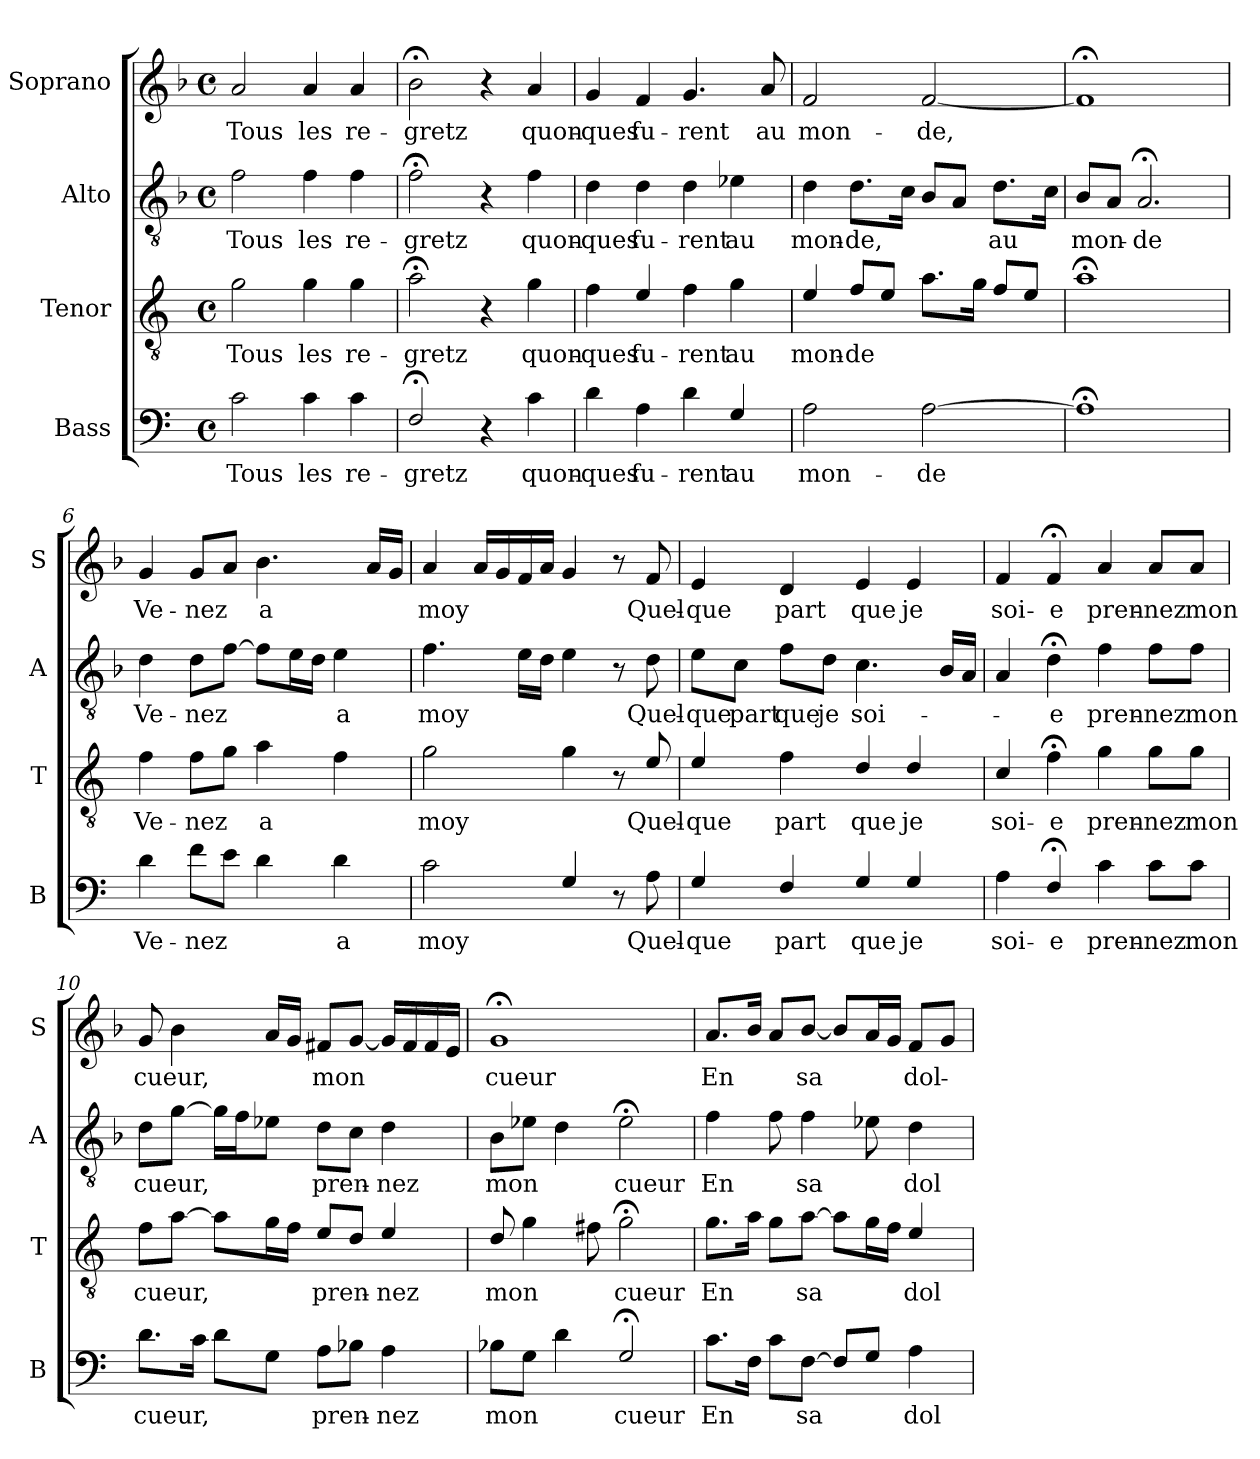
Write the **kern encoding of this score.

**kern	**text	**kern	**text	**kern	**text	**kern	**text
*part4	*part4	*part3	*part3	*part2	*part2	*part1	*part1
*staff4	*staff4	*staff3	*staff3	*staff2	*staff2	*staff1	*staff1
*I"Bass	*	*I"Tenor	*	*I"Alto	*	*I"Soprano	*
*I'B	*	*I'T	*	*I'A	*	*I'S	*
*clefF4	*	*clefGv2	*	*clefGv2	*	*clefG2	*
*ITrd4c7	*	*ITrd4c7	*	*	*	*	*
*k[b-]	*	*k[b-]	*	*k[b-]	*	*k[b-]	*
*d:	*	*d:	*	*d:	*	*d:	*
*M4/4	*	*M4/4	*	*M4/4	*	*M4/4	*
*met(c)	*	*met(c)	*	*met(c)	*	*met(c)	*
=1	=1	=1	=1	=1	=1	=1	=1
2F\	Tous	2c\	Tous	2f\	Tous	2a/	Tous
4F\	les	4c\	les	4f\	les	4a/	les
4F\	re-	4c\	re-	4f\	re-	4a/	re-
=2	=2	=2	=2	=2	=2	=2	=2
2BB-;</	-gretz	2d;<\	-gretz	2f;<\	-gretz	2b-;<\	-gretz
4r	.	4r	.	4r	.	4r	.
4F\	quon-	4c\	quon-	4f\	quon-	4a/	quon-
=3	=3	=3	=3	=3	=3	=3	=3
4G\	-ques	4B-\	-ques	4d\	-ques	4g/	-ques
4D\	fu-	4A/	fu-	4d\	fu-	4f/	fu-
4G\	-rent	4B-\	-rent	4d\	-rent	4.g/	-rent
4C/	au	4c\	au	4e-\	au	.	.
.	.	.	.	.	.	8a/	au
=4	=4	=4	=4	=4	=4	=4	=4
2D\	mon-	4A/	mon-	4d\	mon-	2f/	mon-
.	.	8B-/L	-de	8.d\L	-de,	.	.
.	.	8A/J	.	.	.	.	.
.	.	.	.	16c\Jk	.	.	.
[2D\	-de	8.d\L	.	8B-/L	.	[2f/	-de,
.	.	.	.	8A/J	.	.	.
.	.	16c\Jk	.	.	.	.	.
.	.	8B-/L	.	8.d\L	au	.	.
.	.	8A/J	.	.	.	.	.
.	.	.	.	16c\Jk	.	.	.
=5	=5	=5	=5	=5	=5	=5	=5
1D;<]	.	1d;<	.	8B-/L	mon-	1f;<]	.
.	.	.	.	8A/J	.	.	.
.	.	.	.	2.A;</	-de	.	.
!!LO:LB:g=z
=6	=6	=6	=6	=6	=6	=6	=6
4G\	Ve-	4B-\	Ve-	4d\	Ve-	4g/	Ve-
8B-\L	-nez	8B-\L	-nez	8d\L	-nez	8g/L	-nez
8A\J	.	8c\J	.	[8f\J	.	8a/J	.
4G\	.	4d\	a	8f\L]	.	4.b-\	a
.	.	.	.	16e\L	.	.	.
.	.	.	.	16d\JJ	.	.	.
4G\	a	4B-\	.	4e\	a	.	.
.	.	.	.	.	.	16a/LL	.
.	.	.	.	.	.	16g/JJ	.
=7	=7	=7	=7	=7	=7	=7	=7
2F\	moy	2c\	moy	4.f\	moy	4a/	moy
.	.	.	.	.	.	16a/LL	.
.	.	.	.	.	.	16g/	.
.	.	.	.	16e\LL	.	16f/	.
.	.	.	.	16d\JJ	.	16a/JJ	.
4C/	.	4c\	.	4e\	.	4g/	.
8r	.	8r	.	8r	.	8r	.
8D\	Quel-	8A/	Quel-	8d\	Quel-	8f/	Quel-
=8	=8	=8	=8	=8	=8	=8	=8
4C/	-que	4A/	-que	8e\L	-que	4e/	-que
.	.	.	.	8c\J	part	.	.
4BB-/	part	4B-\	part	8f\L	que	4d/	part
.	.	.	.	8d\J	je	.	.
4C/	que	4G/	que	4.c\	soi-	4e/	que
4C/	je	4G/	je	.	.	4e/	je
.	.	.	.	16B-/LL	.	.	.
.	.	.	.	16A/JJ	.	.	.
=9	=9	=9	=9	=9	=9	=9	=9
4D\	soi-	4F/	soi-	4A/	.	4f/	soi-
4BB-;</	-e	4B-;<\	-e	4d;<\	-e	4f;</	-e
4F\	pren-	4c\	pren-	4f\	pren-	4a/	pren-
8F\L	-nez	8c\L	-nez	8f\L	-nez	8a/L	-nez
8F\J	mon	8c\J	mon	8f\J	mon	8a/J	mon
!!LO:LB:g=z
=10	=10	=10	=10	=10	=10	=10	=10
8.G\L	cueur,	8B-\L	cueur,	8d\L	cueur,	8g/	cueur,
.	.	[8d\J	.	[8g\J	.	4b-\	.
16F\Jk	.	.	.	.	.	.	.
8G\L	.	8d\L]	.	16g\LL]	.	.	.
.	.	.	.	16f\J	.	.	.
8C\J	.	16c\L	.	8e-\J	.	16a/LL	.
.	.	16B-\JJ	.	.	.	16g/JJ	.
8D\L	pren-	8A/L	pren-	8d\L	pren-	8f#/L	mon
8E-\J	.	8G/J	.	8c\J	.	[8g/J	.
4D\	-nez	4A/	-nez	4d\	-nez	16g/LL]	.
.	.	.	.	.	.	16f#/	.
.	.	.	.	.	.	16f#/	.
.	.	.	.	.	.	16e/JJ	.
=11	=11	=11	=11	=11	=11	=11	=11
8E-X\L	mon	8G/	mon	8B-\L	mon	1g;<	cueur
8C\J	.	4c\	.	8e-X\J	.	.	.
4G\	.	.	.	4d\	.	.	.
.	.	8B\	.	.	.	.	.
2C;</	cueur	2c;<\	cueur	2e-;<\	cueur	.	.
=12	=12	=12	=12	=12	=12	=12	=12
8.F\L	En	8.c\L	En	4f\	En	8.a/L	En
16BB-\Jk	.	16d\Jk	.	.	.	16b-/Jk	.
8F\L	.	8c\L	.	8f\	.	8a/L	.
[8BB-\J	sa	[8d\J	sa	4f\	sa	[8b-/J	sa
8BB-/L]	.	8d\L]	.	.	.	8b-/L]	.
8C/J	.	16c\L	.	8e-\	.	16a/L	.
.	.	16B-\JJ	.	.	.	16g/JJ	.
4D\	dol-	4A/	dol-	4d\	dol-	8f/L	dol-
.	.	.	.	.	.	8g/J	.
=	=	=	=	=	=	=	=
*-	*-	*-	*-	*-	*-	*-	*-
